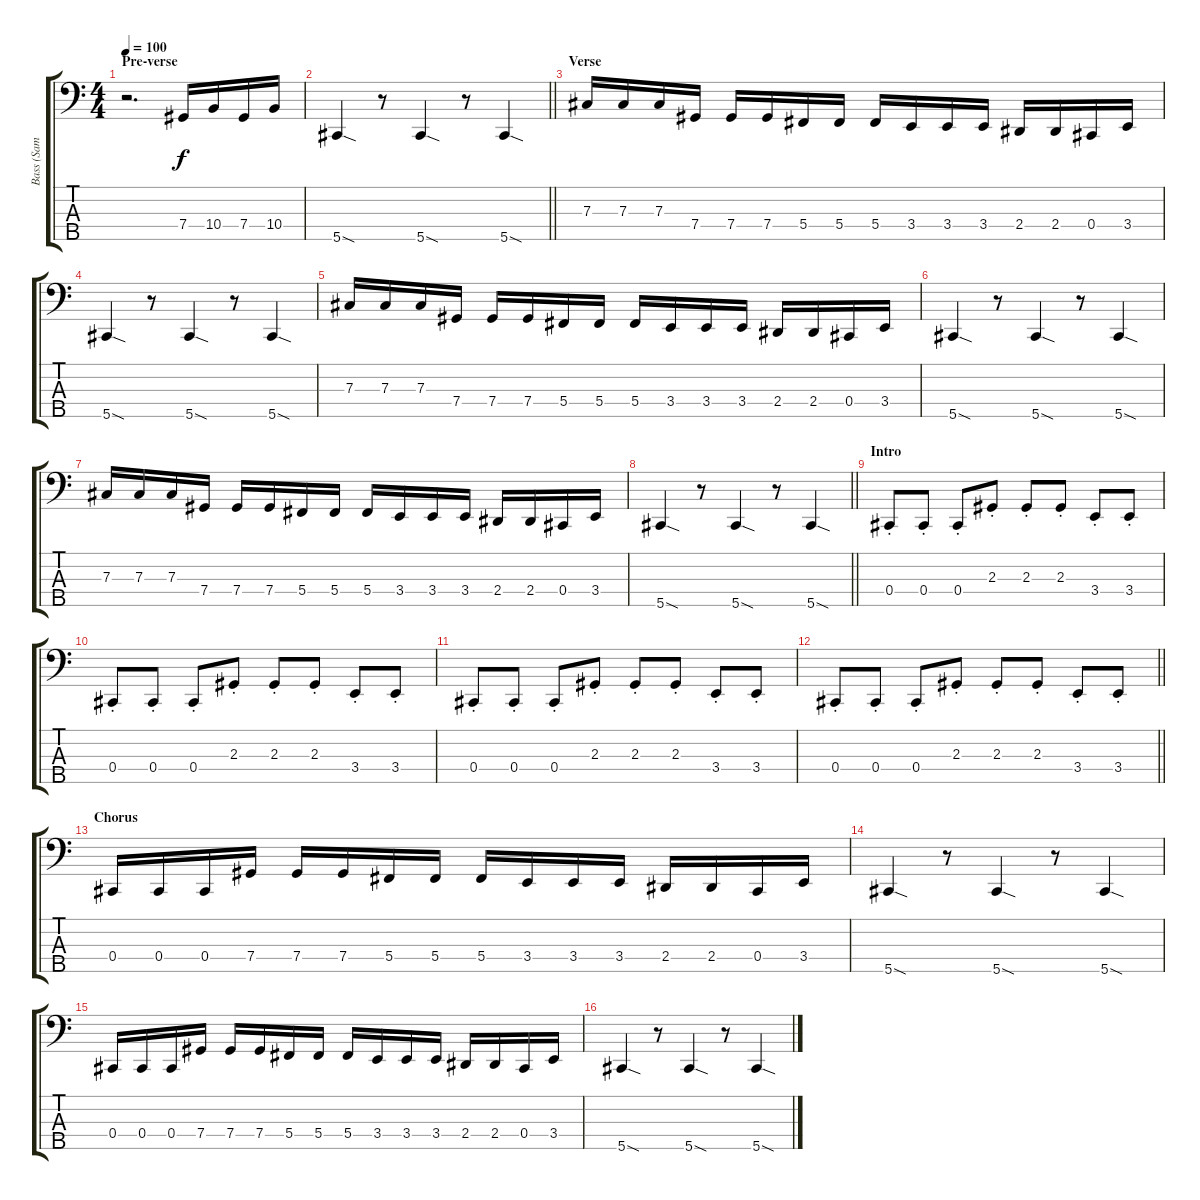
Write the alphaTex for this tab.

\track ("Bass (Sam Rivers)" "Bass (Sam ") {instrument electricbassfinger}
\staff {score tabs}
\tuning (E2 B1 Gb1 Db1 Ab0) {hide}
\ts (4 4)
\section ("" "Pre-verse")
\tempo 100
\clef f4
\ks c
r.2{d dy f} 7.4.16 10.4.16 7.4.16 10.4.16 |
\barLineRight lightlight
5.5{sod}.4 r.8 5.5{sod}.4 r.8 5.5{sod}.4 |
\section ("" "Verse")
7.3.16 7.3.16 7.3.16 7.4.16 7.4.16 7.4.16 5.4.16 5.4.16 5.4.16 3.4.16 3.4.16 3.4.16 2.4.16 2.4.16 0.4.16 3.4.16 |
5.5{sod}.4 r.8 5.5{sod}.4 r.8 5.5{sod}.4 |
7.3.16 7.3.16 7.3.16 7.4.16 7.4.16 7.4.16 5.4.16 5.4.16 5.4.16 3.4.16 3.4.16 3.4.16 2.4.16 2.4.16 0.4.16 3.4.16 |
5.5{sod}.4 r.8 5.5{sod}.4 r.8 5.5{sod}.4 |
7.3.16 7.3.16 7.3.16 7.4.16 7.4.16 7.4.16 5.4.16 5.4.16 5.4.16 3.4.16 3.4.16 3.4.16 2.4.16 2.4.16 0.4.16 3.4.16 |
\barLineRight lightlight
5.5{sod}.4 r.8 5.5{sod}.4 r.8 5.5{sod}.4 |
\section ("" "Intro")
0.4{st}.8 0.4{st}.8 0.4{st}.8 2.3{st}.8 2.3{st}.8 2.3{st}.8 3.4{st}.8 3.4{st}.8 |
0.4{st}.8 0.4{st}.8 0.4{st}.8 2.3{st}.8 2.3{st}.8 2.3{st}.8 3.4{st}.8 3.4{st}.8 |
0.4{st}.8 0.4{st}.8 0.4{st}.8 2.3{st}.8 2.3{st}.8 2.3{st}.8 3.4{st}.8 3.4{st}.8 |
\barLineRight lightlight
0.4{st}.8 0.4{st}.8 0.4{st}.8 2.3{st}.8 2.3{st}.8 2.3{st}.8 3.4{st}.8 3.4{st}.8 |
\section ("" "Chorus")
0.4.16 0.4.16 0.4.16 7.4.16 7.4.16 7.4.16 5.4.16 5.4.16 5.4.16 3.4.16 3.4.16 3.4.16 2.4.16 2.4.16 0.4.16 3.4.16 |
5.5{sod}.4 r.8 5.5{sod}.4 r.8 5.5{sod}.4 |
0.4.16 0.4.16 0.4.16 7.4.16 7.4.16 7.4.16 5.4.16 5.4.16 5.4.16 3.4.16 3.4.16 3.4.16 2.4.16 2.4.16 0.4.16 3.4.16 |
5.5{sod}.4 r.8 5.5{sod}.4 r.8 5.5{sod}.4
